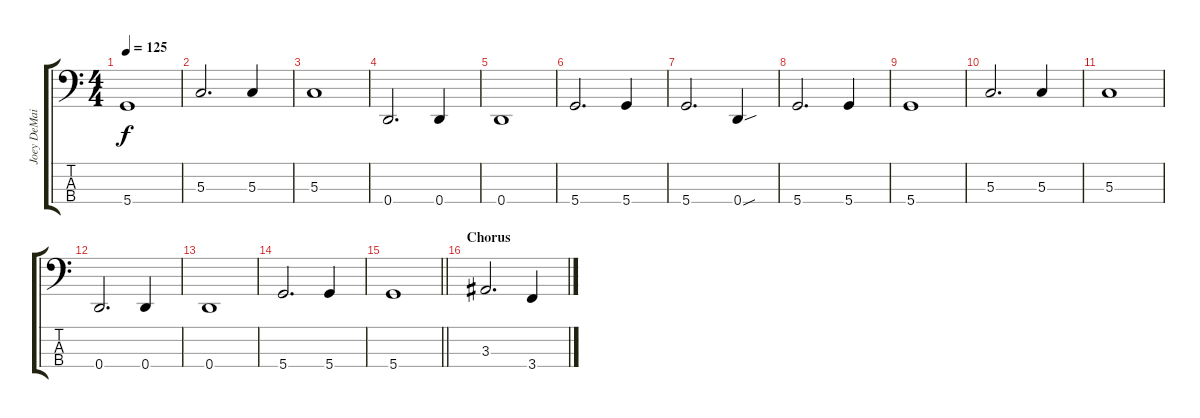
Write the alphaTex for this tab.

\track ("Joey DeMaio" "Joey DeMai") {instrument electricbassfinger}
\staff {score tabs}
\tuning (F2 C2 G1 D1) {hide}
\ts (4 4)
\tempo 125
\clef f4
\ks c
5.4.1{dy f} |
5.3.2{d} 5.3.4 |
5.3.1 |
0.4.2{d} 0.4.4 |
0.4.1 |
5.4.2{d} 5.4.4 |
5.4.2{d} 0.4{sou}.4 |
5.4.2{d} 5.4.4 |
5.4.1 |
5.3.2{d} 5.3.4 |
5.3.1 |
0.4.2{d} 0.4.4 |
0.4.1 |
5.4.2{d} 5.4.4 |
\barLineRight lightlight
5.4.1 |
\section ("" "Chorus")
3.3.2{d} 3.4.4
